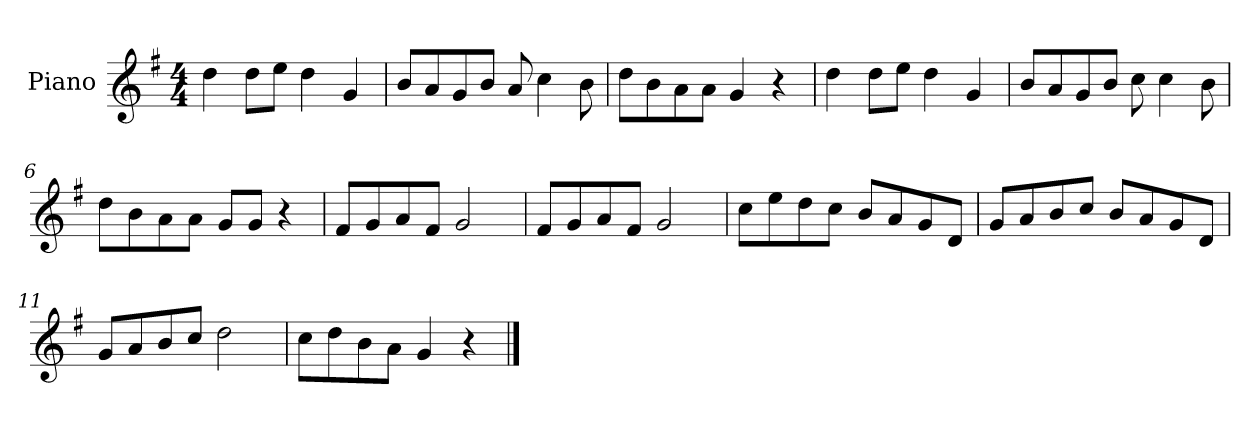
**kern
*part1
*staff1
*I"Piano
*I'P-no
*clefG2
*k[f#]
*M4/4
*MM90
=1
4dd\
8dd\L
8ee\J
4dd\
4g/
=2
8b/L
8a/
8g/
8b/J
8a/
4cc\
8b\
=3
8dd\L
8b\
8a\
8a\J
4g/
4r
=4
4dd\
8dd\L
8ee\J
4dd\
4g/
=5
8b/L
8a/
8g/
8b/J
8cc\
4cc\
8b\
=6
8dd\L
8b\
8a\
8a\J
8g/L
8g/J
4r
!!LO:LB:g=z
=7
8f#/L
8g/
8a/
8f#/J
2g/
=8
8f#/L
8g/
8a/
8f#/J
2g/
=9
8cc\L
8ee\
8dd\
8cc\J
8b/L
8a/
8g/
8d/J
=10
8g/L
8a/
8b/
8cc/J
8b/L
8a/
8g/
8d/J
=11
8g/L
8a/
8b/
8cc/J
2dd\
=12
8cc\L
8dd\
8b\
8a\J
4g/
4r
==
*-
